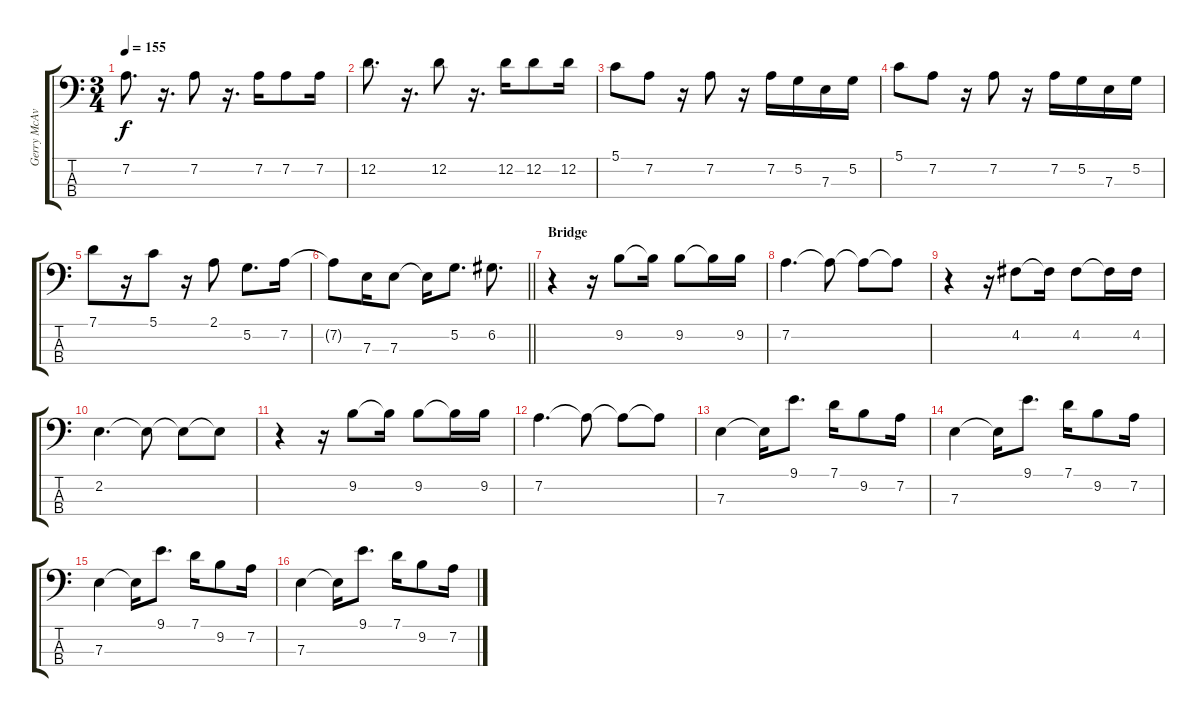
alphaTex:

\track ("Gerry McAvoy" "Gerry McAv") {instrument electricbasspick}
\staff {score tabs}
\tuning (G2 D2 A1 E1) {hide}
\ts (3 4)
\tempo 155
\clef f4
\ks c
7.2.8{d dy f} r.16{d} 7.2.8 r.16{d} 7.2.16 7.2.8 7.2.16 |
12.2.8{d} r.16{d} 12.2.8 r.16{d} 12.2.16 12.2.8 12.2.16 |
5.1.8 7.2.8 r.16 7.2.8 r.16 7.2.16 5.2.16 7.3.16 5.2.16 |
5.1.8 7.2.8 r.16 7.2.8 r.16 7.2.16 5.2.16 7.3.16 5.2.16 |
7.1.8 r.16 5.1.8 r.16 2.1.8 5.2.8{d} 7.2.16 |
\barLineRight lightlight
7.2{t}.8 7.3.16 7.3.8 7.3{t}.16 5.2.8{d} 6.2.8{d} |
\section ("" "Bridge")
r.4 r.16 9.2.8 9.2{t}.16 9.2.8 9.2{t}.16 9.2.16 |
7.2.4{d} 7.2{t}.8 7.2{t}.8 7.2{t}.8 |
r.4 r.16 4.2.8 4.2{t}.16 4.2.8 4.2{t}.16 4.2.16 |
2.2.4{d} 2.2{t}.8 2.2{t}.8 2.2{t}.8 |
r.4 r.16 9.2.8 9.2{t}.16 9.2.8 9.2{t}.16 9.2.16 |
7.2.4{d} 7.2{t}.8 7.2{t}.8 7.2{t}.8 |
7.3.4 7.3{t}.16 9.1.8{d} 7.1.16 9.2.8 7.2.16 |
7.3.4 7.3{t}.16 9.1.8{d} 7.1.16 9.2.8 7.2.16 |
7.3.4 7.3{t}.16 9.1.8{d} 7.1.16 9.2.8 7.2.16 |
7.3.4 7.3{t}.16 9.1.8{d} 7.1.16 9.2.8 7.2.16
